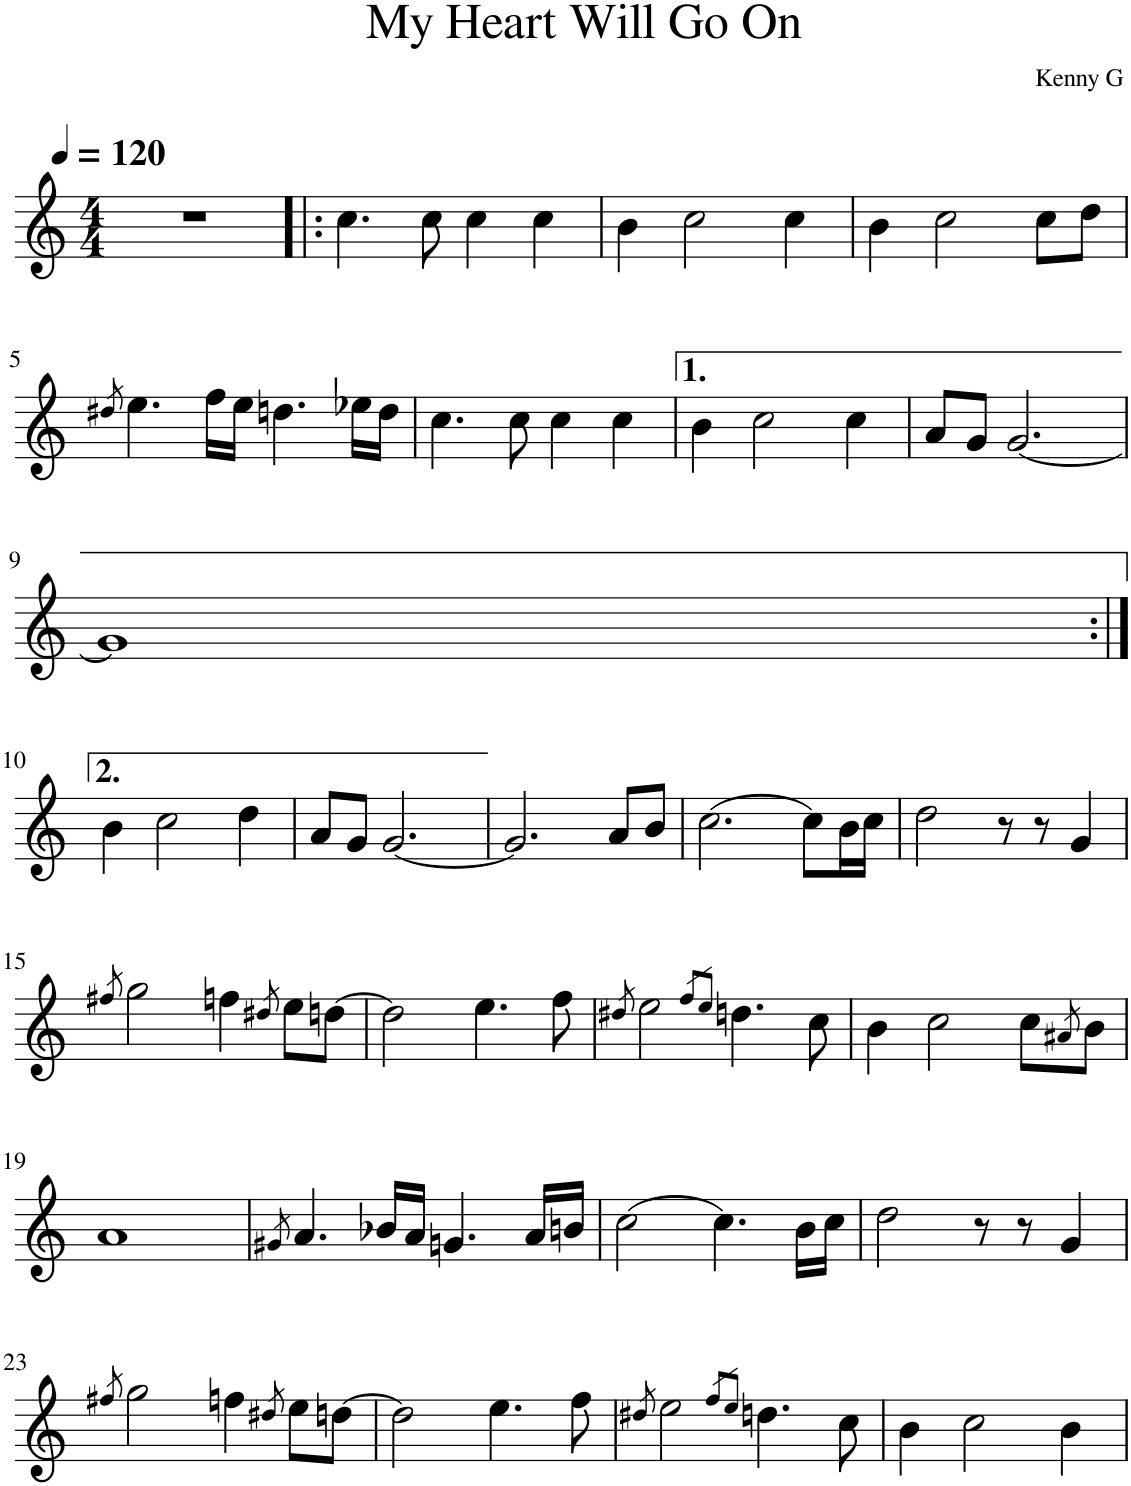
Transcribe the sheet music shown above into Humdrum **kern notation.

**kern
*part1
*staff1
*I"Voice
*I'V
*clefG2
*k[]
*M4/4
*MM120
=1
1r
=2!|:
4.cc\
8cc\
4cc\
4cc\
=3
4b\
2cc\
4cc\
=4
4b\
2cc\
8cc\L
8dd\J
!!LO:LB:g=z
=5
8qdd#X/
4.ee\
16ff\LL
16ee\JJ
4.ddn\
16ee-X\LL
16dd\JJ
=6
4.cc\
8cc\
4cc\
4cc\
=7
4b\
2cc\
4cc\
=8
8a/L
8g/J
[2.g/
!!LO:LB:g=z
=9
1g]
!!LO:LB:g=z
=10:|!
4b\
2cc\
4dd\
=11
8a/L
8g/J
[2.g/
=12
2.g/]
8a/L
8b/J
=13
[2.cc\
8cc\L]
16b\L
16cc\JJ
=14
2dd\
8r
8r
4g/
!!LO:LB:g=z
=15
8qff#X/
2gg\
4ffn\
8qdd#X/
8ee\L
[8ddn\J
=16
2dd\]
4.ee\
8ff\
=17
8qdd#X/
2ee\
8qff/L
8qee/J
4.ddn\
8cc\
=18
4b\
2cc\
8cc\L
8qa#X/
8b\J
!!LO:LB:g=z
=19
1a
=20
8qg#X/
4.a/
16b-X/LL
16a/JJ
4.gn/
16a/LL
16bn/JJ
=21
[2cc\
4.cc\]
16b\LL
16cc\JJ
=22
2dd\
8r
8r
4g/
!!LO:LB:g=z
=23
8qff#X/
2gg\
4ffn\
8qdd#X/
8ee\L
[8ddn\J
=24
2dd\]
4.ee\
8ff\
=25
8qdd#X/
2ee\
8qff/L
8qee/J
4.ddn\
8cc\
=26
4b\
2cc\
4b\
=
*-
